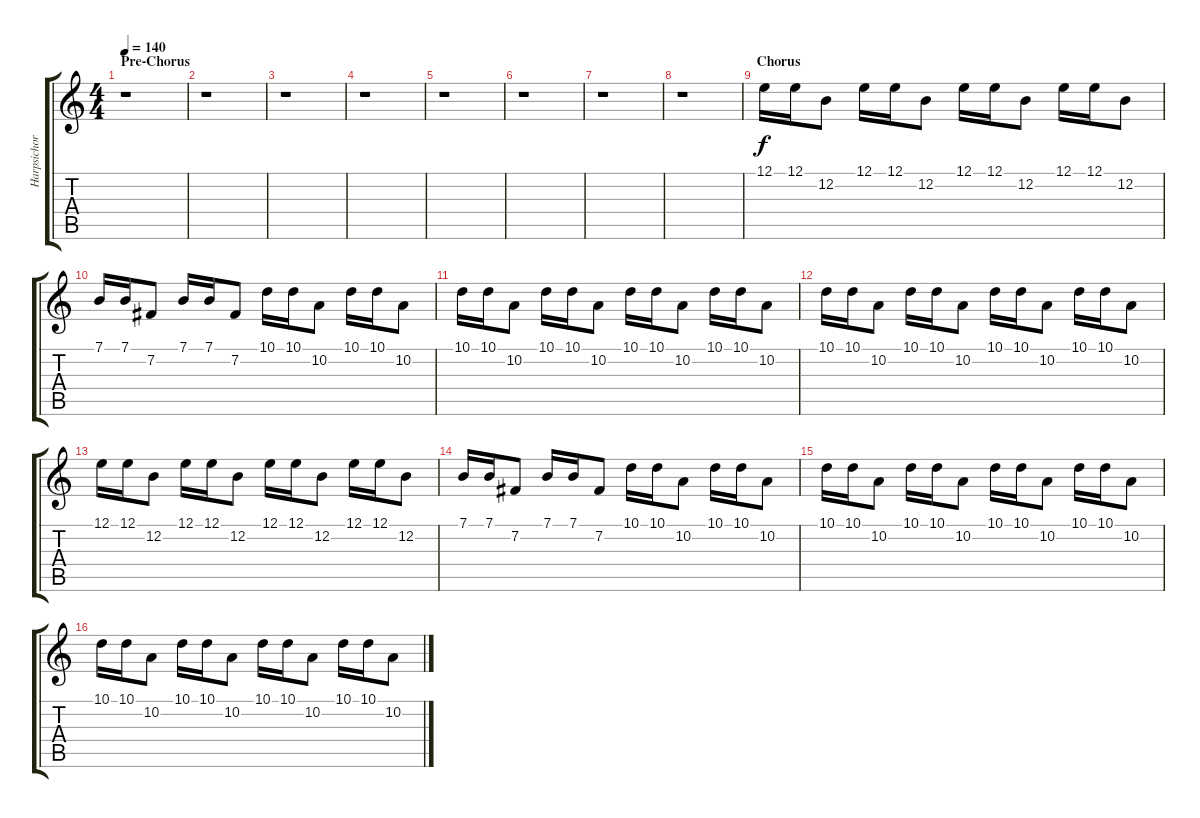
\track ("Harpsichord" "Harpsichor") {instrument harpsichord}
\staff {score tabs}
\tuning (E4 B3 G3 D3 A2 E2) {hide}
\ts (4 4)
\section ("" "Pre-Chorus")
\tempo 140
\clef g2
\ks c
r.1{dy f} |
r.1 |
r.1 |
r.1 |
r.1 |
r.1 |
r.1 |
r.1 |
\section ("" "Chorus")
12.1.16 12.1.16 12.2.8 12.1.16 12.1.16 12.2.8 12.1.16 12.1.16 12.2.8 12.1.16 12.1.16 12.2.8 |
7.1.16 7.1.16 7.2.8 7.1.16 7.1.16 7.2.8 10.1.16 10.1.16 10.2.8 10.1.16 10.1.16 10.2.8 |
10.1.16 10.1.16 10.2.8 10.1.16 10.1.16 10.2.8 10.1.16 10.1.16 10.2.8 10.1.16 10.1.16 10.2.8 |
10.1.16 10.1.16 10.2.8 10.1.16 10.1.16 10.2.8 10.1.16 10.1.16 10.2.8 10.1.16 10.1.16 10.2.8 |
12.1.16 12.1.16 12.2.8 12.1.16 12.1.16 12.2.8 12.1.16 12.1.16 12.2.8 12.1.16 12.1.16 12.2.8 |
7.1.16 7.1.16 7.2.8 7.1.16 7.1.16 7.2.8 10.1.16 10.1.16 10.2.8 10.1.16 10.1.16 10.2.8 |
10.1.16 10.1.16 10.2.8 10.1.16 10.1.16 10.2.8 10.1.16 10.1.16 10.2.8 10.1.16 10.1.16 10.2.8 |
10.1.16 10.1.16 10.2.8 10.1.16 10.1.16 10.2.8 10.1.16 10.1.16 10.2.8 10.1.16 10.1.16 10.2.8
